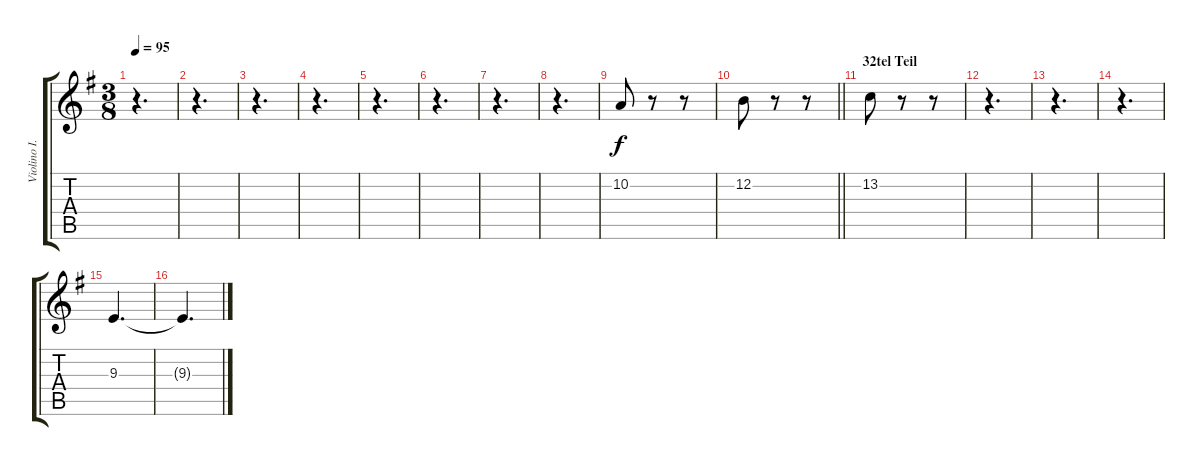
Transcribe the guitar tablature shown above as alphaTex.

\track ("Violino I. di ripieno" "Violino I.") {instrument violin}
\staff {score tabs}
\tuning (E4 B3 G3 D3 A2 E2) {hide}
\ts (3 8)
\tempo 95
\clef g2
\ks g
r.4{d dy f} |
r.4{d} |
r.4{d} |
r.4{d} |
r.4{d} |
r.4{d} |
r.4{d} |
r.4{d} |
10.2.8 r.8 r.8 |
\barLineRight lightlight
12.2.8 r.8 r.8 |
\section ("" "32tel Teil")
13.2.8 r.8 r.8 |
r.4{d} |
r.4{d} |
r.4{d} |
9.3.4{d} |
9.3{t}.4{d}
